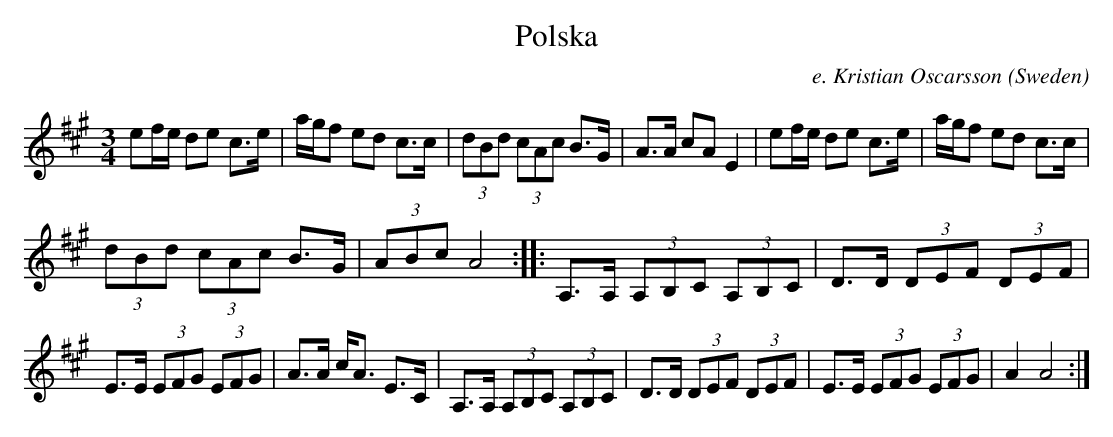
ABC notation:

X:1
T:Polska
C:e. Kristian Oscarsson
M:3/4
O:Sweden
K:A major
ef/e/ de c>e|a/g/f ed c>c|\
(3dBd (3cAc B>G|A>A cA E2|\
ef/e/ de c>e| a/g/f ed c>c|
(3dBd (3cAc B>G|(3ABc A4::\
A,>A, (3A,B,C (3A,B,C|D>D (3DEF (3DEF|
E>E (3EFG (3EFG|A>A c<A E>C|\
A,>A, (3A,B,C (3A,B,C| D>D (3DEF (3DEF|\
E>E (3EFG (3EFG|A2A4:|
